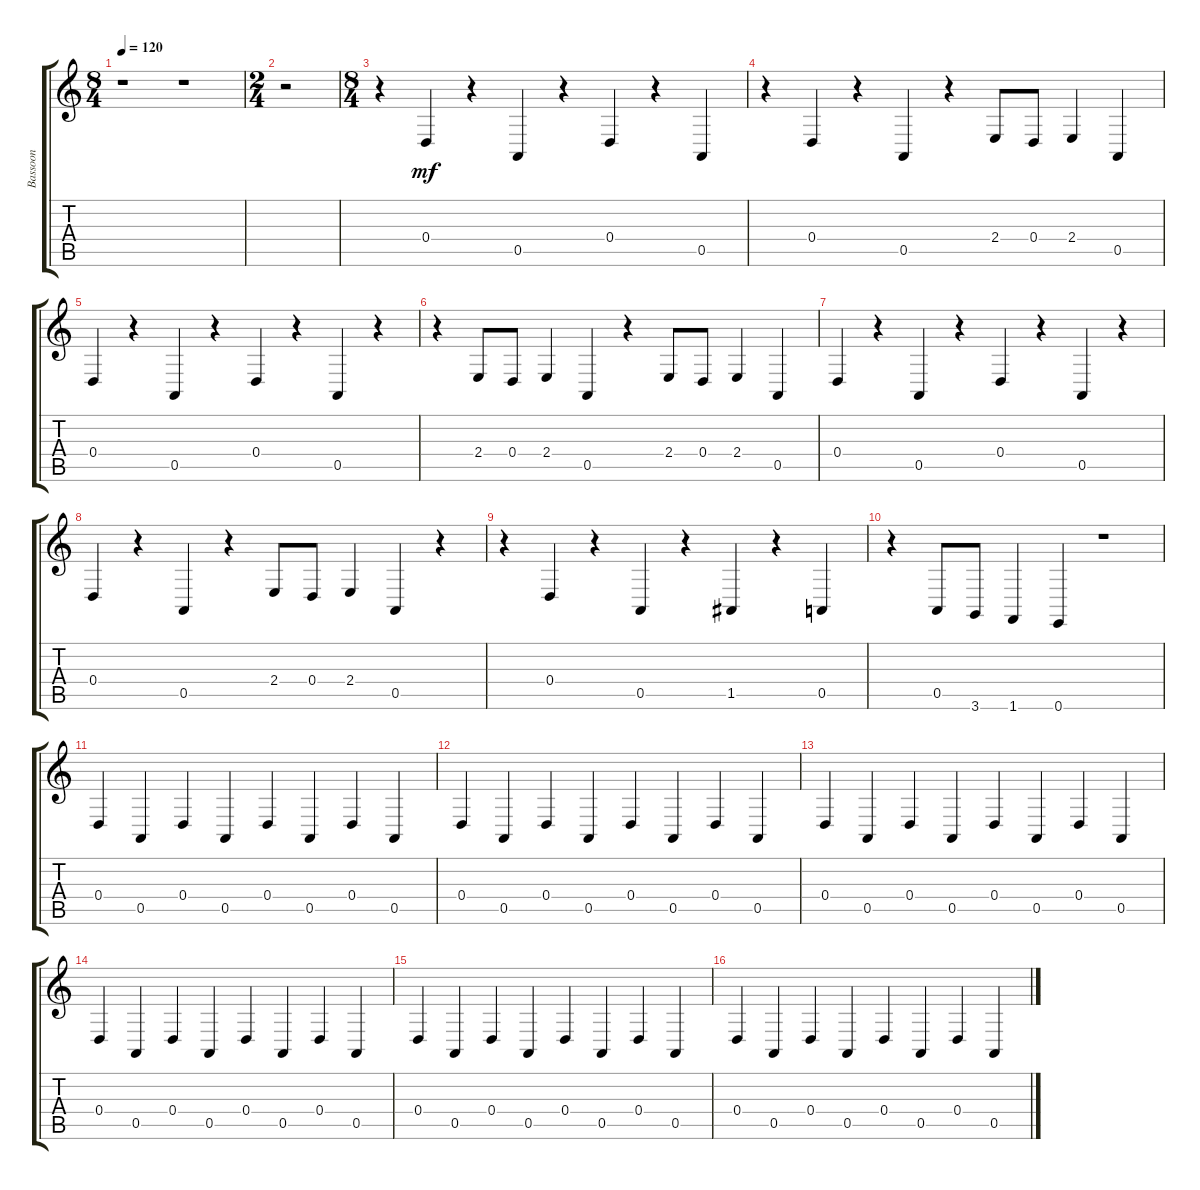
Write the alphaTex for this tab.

\track ("Bassoon" "Bassoon") {instrument bassoon}
\staff {score tabs}
\tuning (E4 B3 G3 D3 A2 E2) {hide}
\ts (8 4)
\tempo 120
\clef g2
\ks c
r.1{dy f} r.1 |
\ts (2 4)
r.2 |
\ts (8 4)
r.4 0.4.4{dy mf} r.4 0.5.4 r.4 0.4.4 r.4 0.5.4 |
r.4 0.4.4 r.4 0.5.4 r.4 2.4.8 0.4.8 2.4.4 0.5.4 |
0.4.4 r.4 0.5.4 r.4 0.4.4 r.4 0.5.4 r.4 |
r.4 2.4.8 0.4.8 2.4.4 0.5.4 r.4 2.4.8 0.4.8 2.4.4 0.5.4 |
0.4.4 r.4 0.5.4 r.4 0.4.4 r.4 0.5.4 r.4 |
0.4.4 r.4 0.5.4 r.4 2.4.8 0.4.8 2.4.4 0.5.4 r.4 |
r.4 0.4.4 r.4 0.5.4 r.4 1.5.4 r.4 0.5.4 |
r.4 0.5.8 3.6.8 1.6.4 0.6.4 r.1 |
0.4.4 0.5.4 0.4.4 0.5.4 0.4.4 0.5.4 0.4.4 0.5.4 |
0.4.4 0.5.4 0.4.4 0.5.4 0.4.4 0.5.4 0.4.4 0.5.4 |
0.4.4 0.5.4 0.4.4 0.5.4 0.4.4 0.5.4 0.4.4 0.5.4 |
0.4.4 0.5.4 0.4.4 0.5.4 0.4.4 0.5.4 0.4.4 0.5.4 |
0.4.4 0.5.4 0.4.4 0.5.4 0.4.4 0.5.4 0.4.4 0.5.4 |
0.4.4 0.5.4 0.4.4 0.5.4 0.4.4 0.5.4 0.4.4 0.5.4
